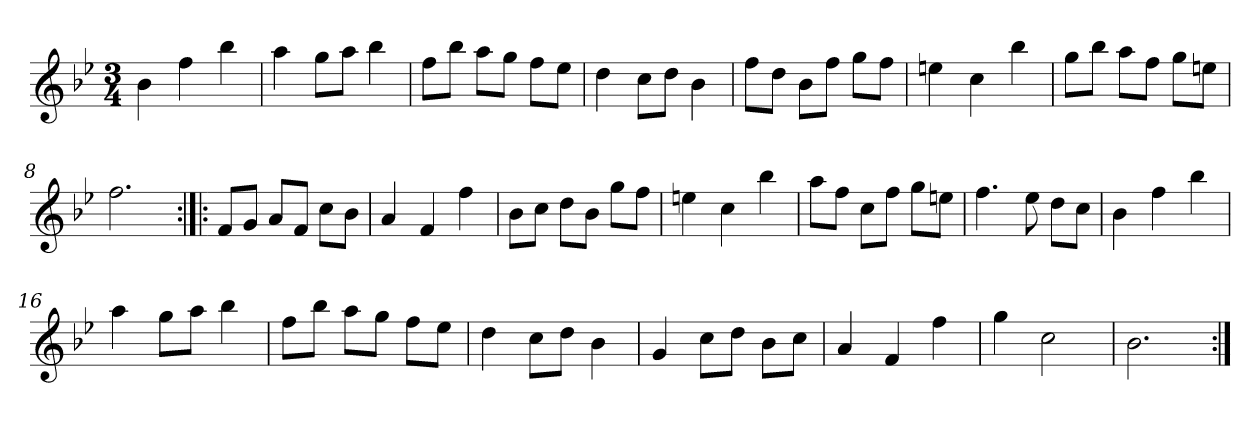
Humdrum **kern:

**kern
*part1
*staff1
*clefG2
*k[b-e-]
*B-:
*M3/4
*MM120
=1
4b-
4ff
4bb-
=2
4aa
8gg\L
8aa\J
4bb-
=3
8ff\L
8bb-\J
8aa\L
8gg\J
8ff\L
8ee-\J
=4
4dd
8cc\L
8dd\J
4b-
=5
8ff\L
8dd\J
8b-\L
8ff\J
8gg\L
8ff\J
=6
4een
4cc
4bb-
=7
8gg\L
8bb-\J
8aa\L
8ff\J
8gg\L
8een\J
=8
2.ff
=9:|!|:
8f/L
8g/J
8a/L
8f/J
8cc\L
8b-\J
=10
4a
4f
4ff
=11
8b-\L
8cc\J
8dd\L
8b-\J
8gg\L
8ff\J
=12
4een
4cc
4bb-
=13
8aa\L
8ff\J
8cc\L
8ff\J
8gg\L
8een\J
=14
4.ff
8ee-
8dd\L
8cc\J
=15
4b-
4ff
4bb-
=16
4aa
8gg\L
8aa\J
4bb-
=17
8ff\L
8bb-\J
8aa\L
8gg\J
8ff\L
8ee-\J
=18
4dd
8cc\L
8dd\J
4b-
=19
4g
8cc\L
8dd\J
8b-\L
8cc\J
=20
4a
4f
4ff
=21
4gg
2cc
=22
2.b-
=:|!
*-
